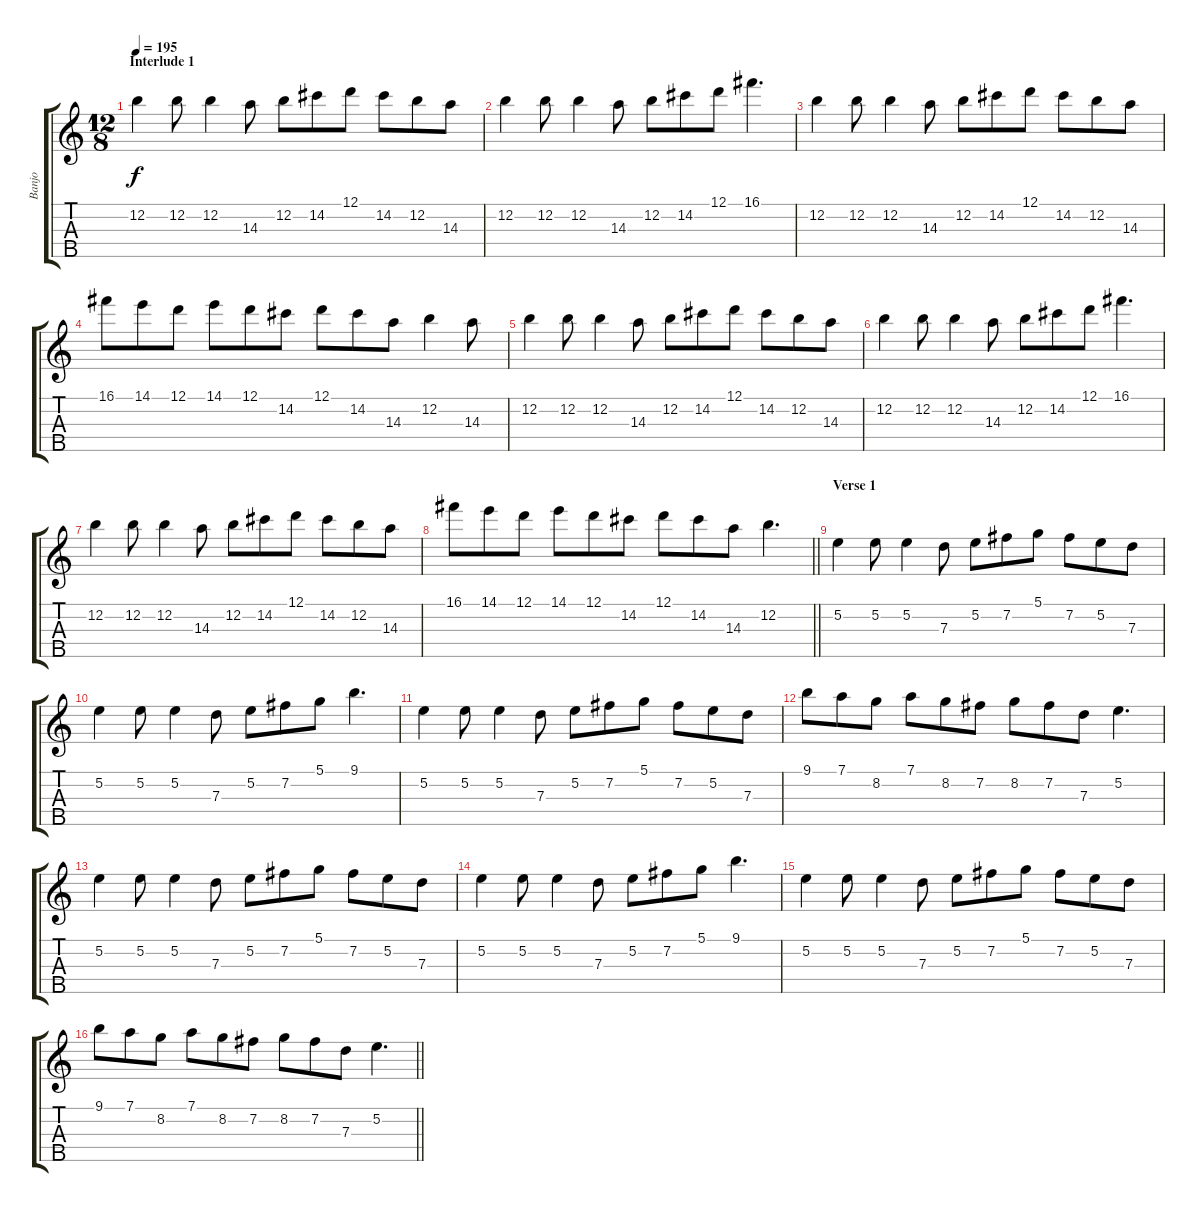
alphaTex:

\track ("Banjo" "Banjo") {instrument acousticguitarnylon}
\staff {score tabs}
\tuning (D4 B3 G3 C3 G4) {hide}
\ts (12 8)
\section ("" "Interlude 1")
\tempo 195
\clef g2
\ks c
12.2.4{dy f} 12.2.8 12.2.4 14.3.8 12.2.8 14.2.8 12.1.8 14.2.8 12.2.8 14.3.8 |
12.2.4 12.2.8 12.2.4 14.3.8 12.2.8 14.2.8 12.1.8 16.1.4{d} |
12.2.4 12.2.8 12.2.4 14.3.8 12.2.8 14.2.8 12.1.8 14.2.8 12.2.8 14.3.8 |
16.1.8 14.1.8 12.1.8 14.1.8 12.1.8 14.2.8 12.1.8 14.2.8 14.3.8 12.2.4 14.3.8 |
12.2.4 12.2.8 12.2.4 14.3.8 12.2.8 14.2.8 12.1.8 14.2.8 12.2.8 14.3.8 |
12.2.4 12.2.8 12.2.4 14.3.8 12.2.8 14.2.8 12.1.8 16.1.4{d} |
12.2.4 12.2.8 12.2.4 14.3.8 12.2.8 14.2.8 12.1.8 14.2.8 12.2.8 14.3.8 |
\barLineRight lightlight
16.1.8 14.1.8 12.1.8 14.1.8 12.1.8 14.2.8 12.1.8 14.2.8 14.3.8 12.2.4{d} |
\section ("" "Verse 1")
5.2.4 5.2.8 5.2.4 7.3.8 5.2.8 7.2.8 5.1.8 7.2.8 5.2.8 7.3.8 |
5.2.4 5.2.8 5.2.4 7.3.8 5.2.8 7.2.8 5.1.8 9.1.4{d} |
5.2.4 5.2.8 5.2.4 7.3.8 5.2.8 7.2.8 5.1.8 7.2.8 5.2.8 7.3.8 |
9.1.8 7.1.8 8.2.8 7.1.8 8.2.8 7.2.8 8.2.8 7.2.8 7.3.8 5.2.4{d} |
5.2.4 5.2.8 5.2.4 7.3.8 5.2.8 7.2.8 5.1.8 7.2.8 5.2.8 7.3.8 |
5.2.4 5.2.8 5.2.4 7.3.8 5.2.8 7.2.8 5.1.8 9.1.4{d} |
5.2.4 5.2.8 5.2.4 7.3.8 5.2.8 7.2.8 5.1.8 7.2.8 5.2.8 7.3.8 |
\barLineRight lightlight
9.1.8 7.1.8 8.2.8 7.1.8 8.2.8 7.2.8 8.2.8 7.2.8 7.3.8 5.2.4{d}
